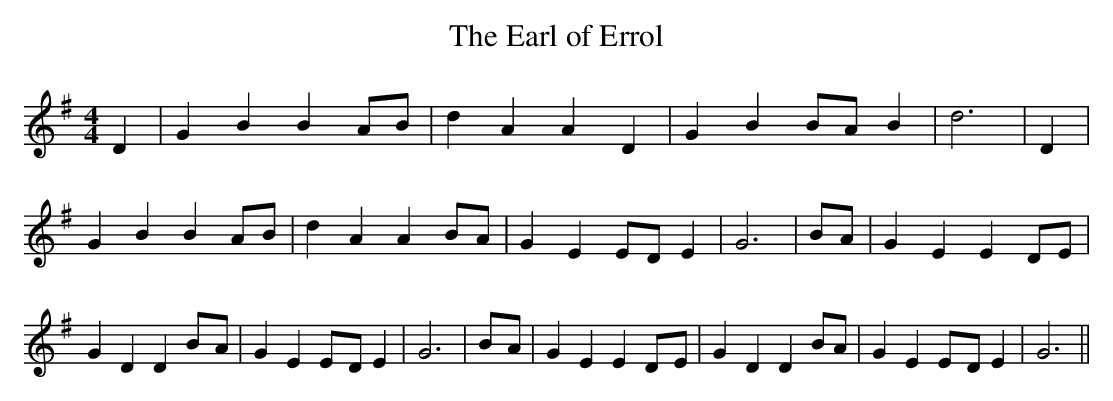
X:1
T:The Earl of Errol
M:4/4
L:1/4
K:G
 D| G B BA/2-B/2| d A A D| G BB/2-A/2 B| d3| D| G B BA/2-B/2| d A AB/2-A/2|\
 G EE/2-D/2 E| G3| B/2A/2| G E E D/2E/2| G D DB/2-A/2| G EE/2-D/2 E|\
 G3|B/2-A/2| G E ED/2-E/2| G D D B/2A/2| G EE/2-D/2 E| G3||
